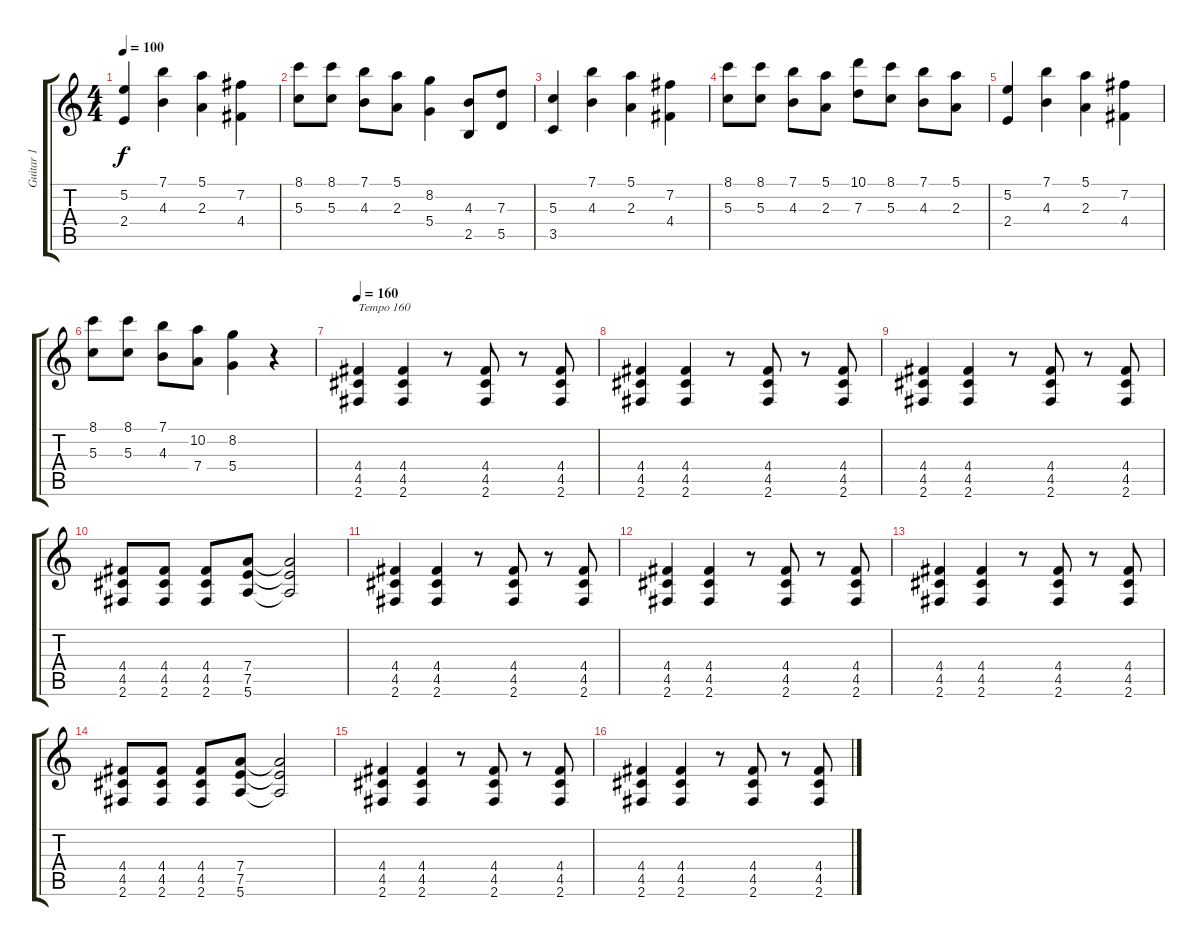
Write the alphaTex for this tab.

\track ("Guitar 1" "Guitar 1") {instrument distortionguitar}
\staff {score tabs}
\tuning (E4 B3 G3 D3 A2 E2) {hide}
\ts (4 4)
\tempo 100
\clef g2
\ks c
(5.2 2.4).4{dy f} (7.1 4.3).4 (5.1 2.3).4 (7.2 4.4).4 |
(8.1 5.3).8 (8.1 5.3).8 (7.1 4.3).8 (5.1 2.3).8 (8.2 5.4).4 (4.3 2.5).8 (7.3 5.5).8 |
(5.3 3.5).4 (7.1 4.3).4 (5.1 2.3).4 (7.2 4.4).4 |
(8.1 5.3).8 (8.1 5.3).8 (7.1 4.3).8 (5.1 2.3).8 (10.1 7.3).8 (8.1 5.3).8 (7.1 4.3).8 (5.1 2.3).8 |
(5.2 2.4).4 (7.1 4.3).4 (5.1 2.3).4 (7.2 4.4).4 |
(8.1 5.3).8 (8.1 5.3).8 (7.1 4.3).8 (10.2 7.4).8 (8.2 5.4).4 r.4 |
\tempo 160
(4.4 4.5 2.6).4{txt "Tempo 160"} (4.4 4.5 2.6).4 r.8 (4.4 4.5 2.6).8 r.8 (4.4 4.5 2.6).8 |
(4.4 4.5 2.6).4 (4.4 4.5 2.6).4 r.8 (4.4 4.5 2.6).8 r.8 (4.4 4.5 2.6).8 |
(4.4 4.5 2.6).4 (4.4 4.5 2.6).4 r.8 (4.4 4.5 2.6).8 r.8 (4.4 4.5 2.6).8 |
(4.4 4.5 2.6).8 (4.4 4.5 2.6).8 (4.4 4.5 2.6).8 (7.4 7.5 5.6).8 (7.4{t} 7.5{t} 5.6{t}).2 |
(4.4 4.5 2.6).4 (4.4 4.5 2.6).4 r.8 (4.4 4.5 2.6).8 r.8 (4.4 4.5 2.6).8 |
(4.4 4.5 2.6).4 (4.4 4.5 2.6).4 r.8 (4.4 4.5 2.6).8 r.8 (4.4 4.5 2.6).8 |
(4.4 4.5 2.6).4 (4.4 4.5 2.6).4 r.8 (4.4 4.5 2.6).8 r.8 (4.4 4.5 2.6).8 |
(4.4 4.5 2.6).8 (4.4 4.5 2.6).8 (4.4 4.5 2.6).8 (7.4 7.5 5.6).8 (7.4{t} 7.5{t} 5.6{t}).2 |
(4.4 4.5 2.6).4 (4.4 4.5 2.6).4 r.8 (4.4 4.5 2.6).8 r.8 (4.4 4.5 2.6).8 |
(4.4 4.5 2.6).4 (4.4 4.5 2.6).4 r.8 (4.4 4.5 2.6).8 r.8 (4.4 4.5 2.6).8
